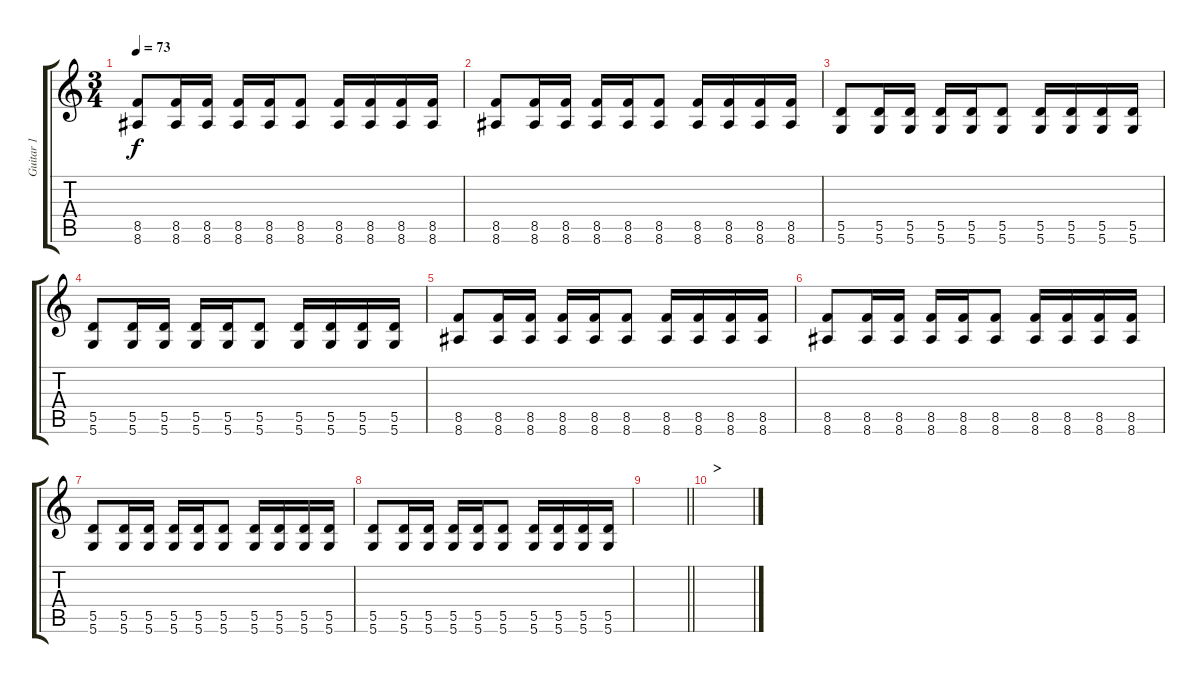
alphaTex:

\track ("Guitar 1" "Guitar 1") {instrument overdrivenguitar}
\staff {score tabs}
\tuning (E4 B3 G3 D3 A2 D2) {hide}
\ts (3 4)
\tempo 73
\clef g2
\ks c
(8.5 8.6).8{dy f} (8.5 8.6).16 (8.5 8.6).16 (8.5 8.6).16 (8.5 8.6).16 (8.5 8.6).8 (8.5 8.6).16 (8.5 8.6).16 (8.5 8.6).16 (8.5 8.6).16 |
(8.5 8.6).8 (8.5 8.6).16 (8.5 8.6).16 (8.5 8.6).16 (8.5 8.6).16 (8.5 8.6).8 (8.5 8.6).16 (8.5 8.6).16 (8.5 8.6).16 (8.5 8.6).16 |
(5.5 5.6).8 (5.5 5.6).16 (5.5 5.6).16 (5.5 5.6).16 (5.5 5.6).16 (5.5 5.6).8 (5.5 5.6).16 (5.5 5.6).16 (5.5 5.6).16 (5.5 5.6).16 |
(5.5 5.6).8 (5.5 5.6).16 (5.5 5.6).16 (5.5 5.6).16 (5.5 5.6).16 (5.5 5.6).8 (5.5 5.6).16 (5.5 5.6).16 (5.5 5.6).16 (5.5 5.6).16 |
(8.5 8.6).8 (8.5 8.6).16 (8.5 8.6).16 (8.5 8.6).16 (8.5 8.6).16 (8.5 8.6).8 (8.5 8.6).16 (8.5 8.6).16 (8.5 8.6).16 (8.5 8.6).16 |
(8.5 8.6).8 (8.5 8.6).16 (8.5 8.6).16 (8.5 8.6).16 (8.5 8.6).16 (8.5 8.6).8 (8.5 8.6).16 (8.5 8.6).16 (8.5 8.6).16 (8.5 8.6).16 |
(5.5 5.6).8 (5.5 5.6).16 (5.5 5.6).16 (5.5 5.6).16 (5.5 5.6).16 (5.5 5.6).8 (5.5 5.6).16 (5.5 5.6).16 (5.5 5.6).16 (5.5 5.6).16 |
(5.5 5.6).8 (5.5 5.6).16 (5.5 5.6).16 (5.5 5.6).16 (5.5 5.6).16 (5.5 5.6).8 (5.5 5.6).16 (5.5 5.6).16 (5.5 5.6).16 (5.5 5.6).16 |
\barLineRight lightlight
|
\section ("" ">")
